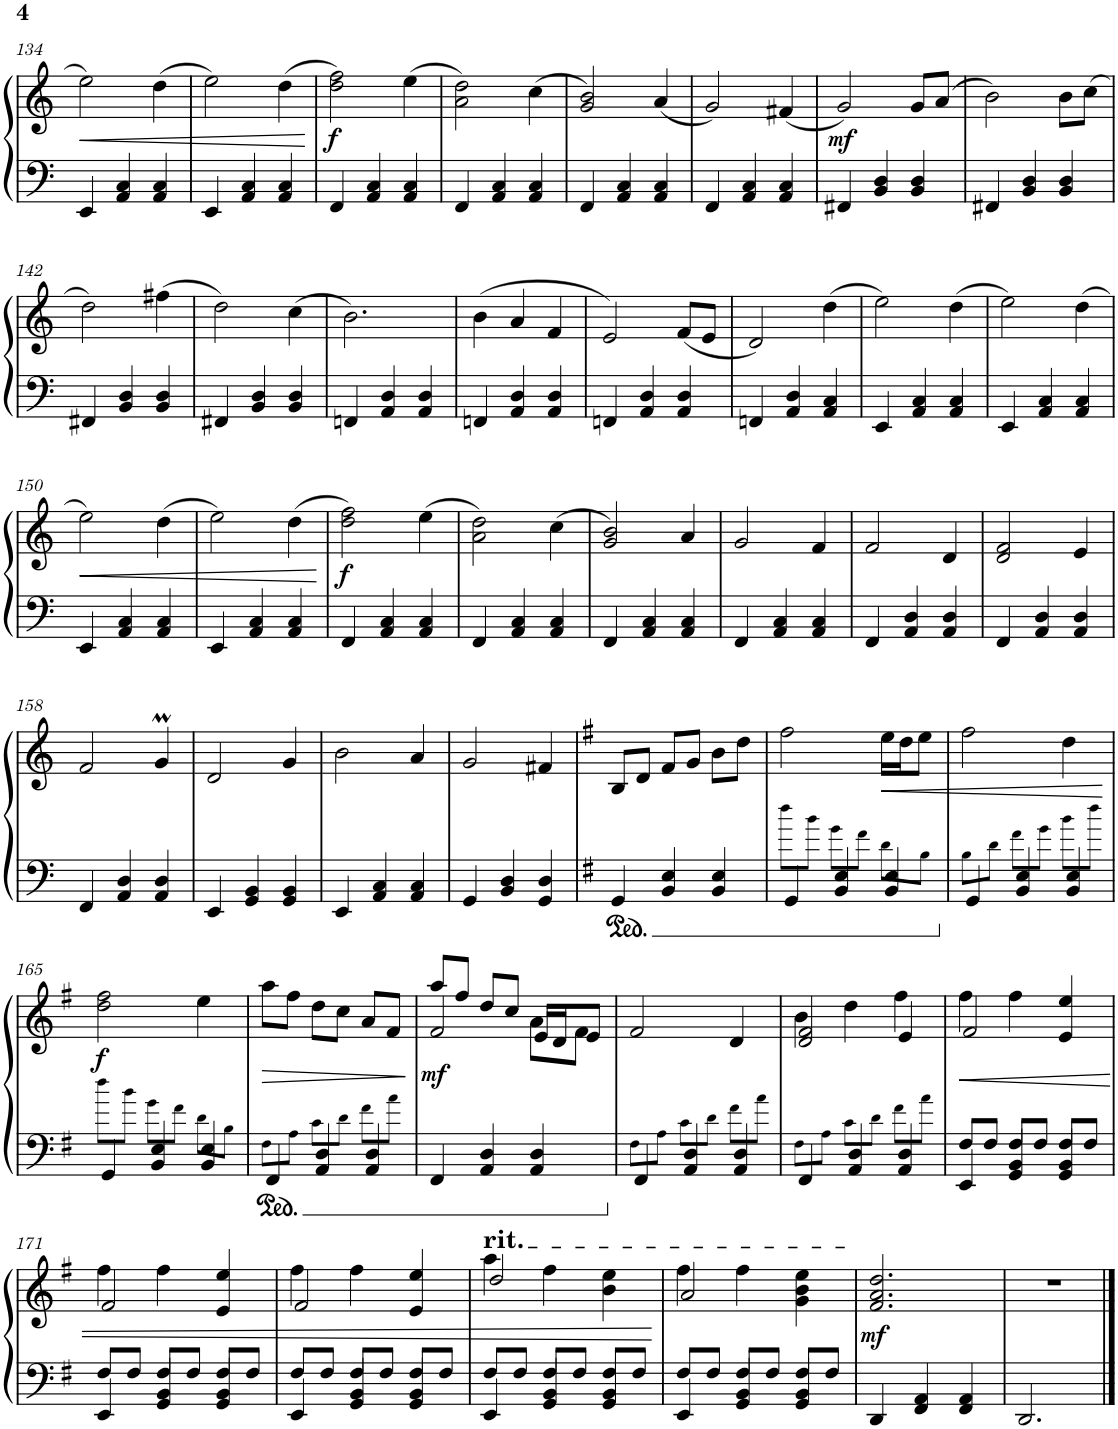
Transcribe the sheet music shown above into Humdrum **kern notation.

**kern	**kern	**dynam
*part1	*part1	*part1
*staff2	*staff1	*staff1/2
*I"Upright Piano	*	*
*I'Pno.	*	*
!!LO:PB:g=z
*clefF4	*clefG2	*
*k[]	*k[]	*
*M3/4	*M3/4	*
=134	=134	=134
!	!	!LO:HP:b
4EE/	2ee\	<
4AA/ 4C/	.	.
4AA/ 4C/	(4dd\	.
=135	=135	=135
4EE/	2ee\)	.
4AA/ 4C/	.	.
4AA/ 4C/	(4dd\	.
.	.	[
=136	=136	=136
!	!	!LO:DY:b
4FF/	2dd\ 2ff\)	f
4AA/ 4C/	.	.
4AA/ 4C/	(4ee\	.
=137	=137	=137
4FF/	2a\ 2dd\)	.
4AA/ 4C/	.	.
4AA/ 4C/	(4cc\	.
=138	=138	=138
4FF/	2g/ 2b/)	.
4AA/ 4C/	.	.
4AA/ 4C/	(4a/	.
=139	=139	=139
4FF/	2g/)	.
4AA/ 4C/	.	.
4AA/ 4C/	(4f#X/	.
=140	=140	=140
!	!	!LO:DY:b
4FF#X/	2g/)	mf
4BB/ 4D/	.	.
4BB/ 4D/	8g/L	.
.	(8a/J	.
=141	=141	=141
4FF#X/	2b\)	.
4BB/ 4D/	.	.
4BB/ 4D/	8b\L	.
.	(8cc\J	.
!!LO:LB:g=z
=142	=142	=142
4FF#X/	2dd\)	.
4BB/ 4D/	.	.
4BB/ 4D/	(4ff#X\	.
=143	=143	=143
4FF#X/	2dd\)	.
4BB/ 4D/	.	.
4BB/ 4D/	(4cc\	.
=144	=144	=144
4FFn/	2.b\)	.
4AA/ 4D/	.	.
4AA/ 4D/	.	.
=145	=145	=145
4FFn/	(4b\	.
4AA/ 4D/	4a/	.
4AA/ 4D/	4f/	.
=146	=146	=146
4FFn/	2e/)	.
4AA/ 4D/	.	.
4AA/ 4D/	(8f/L	.
.	8e/J	.
=147	=147	=147
4FFn/	2d/)	.
4AA/ 4D/	.	.
4AA/ 4C/	(4dd\	.
=148	=148	=148
4EE/	2ee\)	.
4AA/ 4C/	.	.
4AA/ 4C/	(4dd\	.
=149	=149	=149
4EE/	2ee\)	.
4AA/ 4C/	.	.
4AA/ 4C/	(4dd\	.
!!LO:LB:g=z
=150	=150	=150
!	!	!LO:HP:b
4EE/	2ee\)	<
4AA/ 4C/	.	.
4AA/ 4C/	(4dd\	.
=151	=151	=151
4EE/	2ee\)	.
4AA/ 4C/	.	.
4AA/ 4C/	(4dd\	.
.	.	[
=152	=152	=152
!	!	!LO:DY:b
4FF/	2dd\ 2ff\)	f
4AA/ 4C/	.	.
4AA/ 4C/	(4ee\	.
=153	=153	=153
4FF/	2a\ 2dd\)	.
4AA/ 4C/	.	.
4AA/ 4C/	(4cc\	.
=154	=154	=154
4FF/	2g/ 2b/)	.
4AA/ 4C/	.	.
4AA/ 4C/	4a/	.
=155	=155	=155
4FF/	2g/	.
4AA/ 4C/	.	.
4AA/ 4C/	4f/	.
=156	=156	=156
4FF/	2f/	.
4AA/ 4D/	.	.
4AA/ 4D/	4d/	.
=157	=157	=157
4FF/	2d/ 2f/	.
4AA/ 4D/	.	.
4AA/ 4D/	4e/	.
!!LO:LB:g=z
=158	=158	=158
4FF/	2f/	.
4AA/ 4D/	.	.
4AA/ 4D/	4gM/	.
=159	=159	=159
4EE/	2d/	.
4GG/ 4BB/	.	.
4GG/ 4BB/	4g/	.
=160	=160	=160
4EE/	2b\	.
4AA/ 4C/	.	.
4AA/ 4C/	4a/	.
=161	=161	=161
4GG/	2g/	.
4BB/ 4D/	.	.
4GG/ 4D/	4f#X/	.
=162	=162	=162
*k[f#]	*k[f#]	*
4GG/	8B/L	.
.	8d/J	.
4BB/ 4E/	8f#/L	.
.	8g/J	.
4BB/ 4E/	8b\L	.
.	8dd\J	.
=163	=163	=163
*^	*	*
4GG/	8dd!\L	2ff#\	.
.	8b!\J	.	.
4BB/ 4E/	8g!\L	.	.
.	8f#!\J	.	.
!	!	!	!LO:HP:b
4BB/ 4E/	8d!\L	16ee\LL	<
.	.	16dd\J	.
.	8B!\J	8ee\J	.
=164	=164	=164	=164
4GG/	8B!\L	2ff#\	.
.	8d!\J	.	.
4BB/ 4E/	8f#!\L	.	.
.	8g!\J	.	.
4BB/ 4E/	8b!\L	4dd\	.
.	8dd!\J	.	.
*v	*v	*	*
.	.	[
!!LO:LB:g=z
=165	=165	=165
*^	*	*
!	!	!	!LO:DY:b
4GG/	8dd!\L	2dd\ 2ff#\	f
.	8b!\J	.	.
4BB/ 4E/	8g!\L	.	.
.	8f#!\J	.	.
4BB/ 4E/	8d!\L	4ee\	.
.	8B!\J	.	.
=166	=166	=166	=166
!	!	!	!LO:HP:b
4FF#/	8F#!\L	8aa\L	>
.	8A!\J	8ff#\J	.
4AA/ 4D/	8c!\L	8dd\L	.
.	8d!\J	8cc\J	.
4AA/ 4D/	8f#!\L	8a/L	.
.	8a!\J	8f#/J	.
*v	*v	*	*
.	.	]
=167	=167	=167
*	*^	*
!	!	!	!LO:DY:b
4FF#/	2f#/	8aa/L	mf
.	.	8ff#/J	.
4AA/ 4D/	.	8dd/L	.
.	.	8cc/J	.
4AA/ 4D/	16e/LL	8a\L	.
.	16d/J	.	.
.	8e/J	8f#\J	.
*	*v	*v	*
=168	=168	=168
*^	*	*
4FF#/	8F#!\L	2f#/	.
.	8A!\J	.	.
4AA/ 4D/	8c!\L	.	.
.	8d!\J	.	.
4AA/ 4D/	8f#!\L	4d/	.
.	8a!\J	.	.
=169	=169	=169	=169
*	*	*^	*
4FF#/	8F#!\L	2d/ 2f#/	4b\	.
.	8A!\J	.	.	.
4AA/ 4D/	8c!\L	.	4dd\	.
.	8d!\J	.	.	.
4AA/ 4D/	8f#!\L	4e/	4ff#\	.
.	8a!\J	.	.	.
=170	=170	=170	=170	=170
!	!	!	!	!LO:HP:b
4EE/	8F#/L	2f#/	4ff#\	<
.	8F#/J	.	.	.
4GG/ 4BB/	8F#/L	.	4ff#\	.
.	8F#/J	.	.	.
4GG/ 4BB/	8F#/L	4e/ 4ee/	4ryy	.
.	8F#/J	.	.	.
!!LO:LB:g=z	!!
=171	=171	=171	=171	=171
4EE/	8F#/L	2f#/	4ff#\	.
.	8F#/J	.	.	.
4GG/ 4BB/	8F#/L	.	4ff#\	.
.	8F#/J	.	.	.
4GG/ 4BB/	8F#/L	4e/ 4ee/	4ryy	.
.	8F#/J	.	.	.
=172	=172	=172	=172	=172
4EE/	8F#/L	2f#/	4ff#\	.
.	8F#/J	.	.	.
4GG/ 4BB/	8F#/L	.	4ff#\	.
.	8F#/J	.	.	.
4GG/ 4BB/	8F#/L	4e/ 4ee/	4ryy	.
.	8F#/J	.	.	.
=173	=173	=173	=173	=173
!	!	!LO:TX:a:t=rit.	!	!
4EE/	8F#/L	2dd/	4aa\	.
.	8F#/J	.	.	.
4GG/ 4BB/	8F#/L	.	4ff#\	.
.	8F#/J	.	.	.
4GG/ 4BB/	8F#/L	4b\ 4ee\	4ryy	.
.	8F#/J	.	.	.
*v	*v	*	*	*
*	*v	*v	*
.	.	[
=174	=174	=174
*^	*^	*
4EE/	8F#/L	2a/	4ff#\	.
.	8F#/J	.	.	.
4GG/ 4BB/	8F#/L	.	4ff#\	.
.	8F#/J	.	.	.
4GG/ 4BB/	8F#/L	4g\ 4b\ 4ee\	4ryy	.
.	8F#/J	.	.	.
*	*	*v	*v	*
=175	=175	=175	=175
!	!	!	!LO:DY:b
*v	*v	*	*
4DD/	2.f#/ 2.a/ 2.dd/	mf
4FF#/ 4AA/	.	.
4FF#/ 4AA/	.	.
=176	=176	=176
2.DD/	2.r	.
==	==	==
*-	*-	*-
